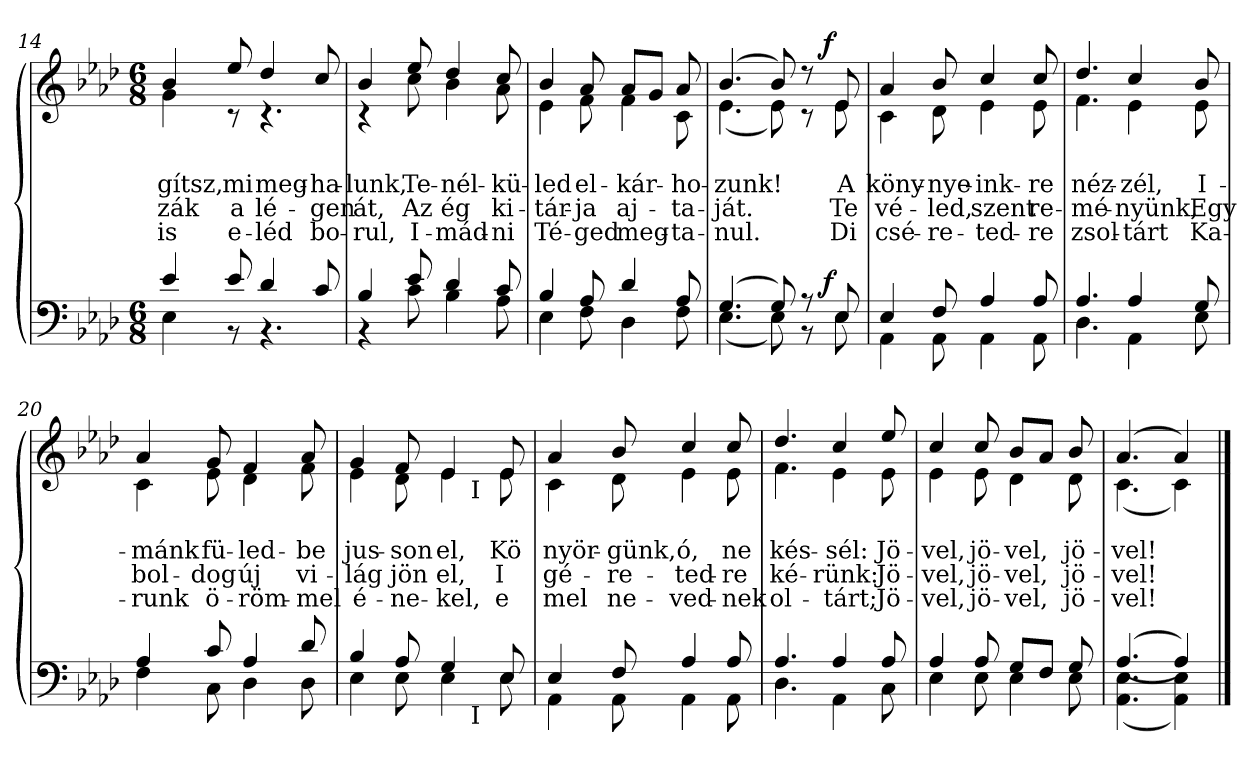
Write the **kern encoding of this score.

**kern	**dynam	**kern	**text	**text	**text	**text	**dynam
*part2	*part2	*part1	*part1	*part1	*part1	*part1	*part1
*staff2	*staff2	*staff1	*staff1	*staff1	*staff1	*staff1	*staff1
!!LO:LB:g=z
*clefF4	*	*clefG2	*	*	*	*	*
*k[b-e-a-d-]	*	*k[b-e-a-d-]	*	*	*	*	*
*A-:	*	*A-:	*	*	*	*	*
*M6/8	*	*M6/8	*	*	*	*	*
=14	=14	=14	=14	=14	=14	=14	=14
*^	*	*	*	*	*	*	*
!	!	!	!LO:TX:a:B:t=poco a poco cresc.	!	!	!	!	!
!	!	!	!	!	!LO:LY:b	!LO:LY:b	!LO:LY:b	!
*	*	*	*^	*	*	*	*	*
4e-/	4E-\	.	4b-/	4g\	.	gítsz,	zák	is	.
!	!	!	!	!	!	!LO:LY:b	!LO:LY:b	!LO:LY:b	!
8e-/	8rBB	.	8ee-/	8rc	.	mi	a	e-	.
!	!	!	!	!	!	!LO:LY:b	!LO:LY:b	!LO:LY:b	!
4d-/	4.rBB	.	4dd-/	4.rc	.	meg-	lé-	-léd	.
!	!	!	!	!	!	!LO:LY:b	!LO:LY:b	!LO:LY:b	!
8c/	.	.	8cc/	.	.	-ha-	-gen	bo-	.
=15	=15	=15	=15	=15	=15	=15	=15	=15	=15
!	!	!	!	!	!	!LO:LY:b	!LO:LY:b	!LO:LY:b	!
4B-/	4rBB	.	4b-/	4rc	.	-lunk,	át,	-rul,	.
!	!	!	!	!	!	!LO:LY:b	!LO:LY:b	!LO:LY:b	!
8e-/	8c\	.	8ee-/	8cc\	.	Te-	Az	I-	.
!	!	!	!	!	!	!LO:LY:b	!LO:LY:b	!LO:LY:b	!
4d-/	4B-\	.	4dd-/	4b-\	.	-nél-	ég	-mád-	.
!	!	!	!	!	!	!LO:LY:b	!LO:LY:b	!LO:LY:b	!
8c/	8A-\	.	8cc/	8a-\	.	-kü-	ki-	-ni	.
=16	=16	=16	=16	=16	=16	=16	=16	=16	=16
!	!	!	!	!	!	!LO:LY:b	!LO:LY:b	!LO:LY:b	!
4B-/	4E-\	.	4b-/	4e-\	.	-led	-tár-	Té-	.
!	!	!	!	!	!	!LO:LY:b	!LO:LY:b	!LO:LY:b	!
8A-/	8F\	.	8a-/	8f\	.	el-	-ja	-ged	.
!	!	!	!	!	!	!LO:LY:b	!LO:LY:b	!LO:LY:b	!
4d-/	4D-\	.	8a-/L	4f\	.	-kár-	aj-	meg-	.
.	.	.	8g/J	.	.	.	.	.	.
!	!	!	!	!	!	!LO:LY:b	!LO:LY:b	!LO:LY:b	!
8A-/	8F\	.	8a-/	8c\	.	-ho-	-ta-	-ta-	.
*	*	*	*v	*v	*	*	*	*	*
=17	=17	=17	=17	=17	=17	=17	=17	=17
*	*	*	*^	*	*	*	*	*
!	!	!	!	!	!	!LO:LY:b	!LO:LY:b	!LO:LY:b	!
*	*^	*	*	*^	*	*	*	*	*
(>4.G/	(<4.E-\	2ryy	.	(>4.b-/	(<4.e-\	2ryy	.	-zunk!	-ját.	-nul.	.
8G/)	8E-\)	.	.	8b-/)	8e-\)	.	.	.	.	.	.
8r	8r	16.ryy	.	8r	8r	16.ryy	.	.	.	.	.
!	!	!	!LO:DY:a	!	!	!	!	!	!	!	!LO:DY:a
.	.	8ryy	f	.	.	8ryy	.	.	.	.	f
!	!	!	!	!	!	!	!	!LO:LY:b	!LO:LY:b	!LO:LY:b	!
8E-/	8E-\	.	.	8e-/	8e-\	.	.	A	Te­	Di­	.
.	.	32ryy	.	.	.	32ryy	.	.	.	.	.
*	*v	*v	*	*	*	*	*	*	*	*	*
*	*	*	*v	*v	*v	*	*	*	*	*
!!LO:PB:g=z
=18	=18	=18	=18	=18	=18	=18	=18	=18
*	*^	*	*^	*	*	*	*	*
*	*	*	*	*	*^	*	*	*	*	*
!	!	!	!	!	!	!	!	!LO:LY:b	!LO:LY:b	!LO:LY:b	!
*	*v	*v	*	*	*	*	*	*	*	*	*
*	*	*	*	*v	*v	*	*	*	*	*
4E-/	4AA-\	.	4a-/	4c\	.	köny-	vé-	csé-	.
!	!	!	!	!	!	!LO:LY:b	!LO:LY:b	!LO:LY:b	!
8F/	8AA-\	.	8b-/	8d-\	.	-nye-	-led,	-re-	.
!	!	!	!	!	!	!LO:LY:b	!LO:LY:b	!LO:LY:b	!
4A-/	4AA-\	.	4cc/	4e-\	.	-ink-	szent	-ted-	.
!	!	!	!	!	!	!LO:LY:b	!LO:LY:b	!LO:LY:b	!
8A-/	8AA-\	.	8cc/	8e-\	.	-re	re-	-re	.
=19	=19	=19	=19	=19	=19	=19	=19	=19	=19
!	!	!	!	!	!	!LO:LY:b	!LO:LY:b	!LO:LY:b	!
4.A-/	4.D-\	.	4.dd-/	4.f\	.	néz-	-mé-	zsol-	.
!	!	!	!	!	!	!LO:LY:b	!LO:LY:b	!LO:LY:b	!
4A-/	4AA-\	.	4cc/	4e-\	.	-zél,	-nyünk,	-tárt	.
!	!	!	!	!	!	!LO:LY:b	!LO:LY:b	!LO:LY:b	!
8G/	8E-\	.	8b-/	8e-\	.	I-	Egy	Ka-	.
=20	=20	=20	=20	=20	=20	=20	=20	=20	=20
!	!	!	!	!	!	!LO:LY:b	!LO:LY:b	!LO:LY:b	!
4A-/	4F\	.	4a-/	4c\	.	-mánk	bol-	-runk	.
!	!	!	!	!	!	!LO:LY:b	!LO:LY:b	!LO:LY:b	!
8c/	8C\	.	8g/	8e-\	.	fü-	-dog	ö-	.
!	!	!	!	!	!	!LO:LY:b	!LO:LY:b	!LO:LY:b	!
4A-/	4D-\	.	4f/	4d-\	.	-led-	új	-röm-	.
!	!	!	!	!	!	!LO:LY:b	!LO:LY:b	!LO:LY:b	!
8d-/	8D-\	.	8a-/	8f\	.	-be	vi-	-mel	.
*	*	*	*v	*v	*	*	*	*	*
=21	=21	=21	=21	=21	=21	=21	=21	=21
*	*	*	*^	*	*	*	*	*
!	!	!	!	!	!	!LO:LY:b	!LO:LY:b	!LO:LY:b	!
*	*^	*	*	*^	*	*	*	*	*
4B-/	4E-\	2ryy	.	4g/	4e-\	2ryy	.	jus-	-lág	é-	.
!	!	!	!	!	!	!	!	!LO:LY:b	!LO:LY:b	!LO:LY:b	!
8A-/	8E-\	.	.	8f/	8d-\	.	.	-son	jön	-ne-	.
!	!	!	!	!	!	!	!	!LO:LY:b	!LO:LY:b	!LO:LY:b	!
4G/	4E-\	.	.	4e-/	4e-\	.	.	el,	el,	-kel,	.
!	!	!	!	!	!	!LO:TX:b:t=I	!	!	!	!	!
!	!	!LO:TX:b:t=I	!	!	!	!	!	!	!	!	!
.	.	4ryy	.	.	.	4ryy	.	.	.	.	.
!	!	!	!	!	!	!	!	!LO:LY:b	!LO:LY:b	!LO:LY:b	!
8E-/	8E-\	.	.	8e-/	8e-\	.	.	Kö­	I­	e­	.
*	*v	*v	*	*	*	*	*	*	*	*	*
*	*	*	*v	*v	*v	*	*	*	*	*
!!LO:LB:g=z
=22	=22	=22	=22	=22	=22	=22	=22	=22
*	*^	*	*^	*	*	*	*	*
*	*	*	*	*	*^	*	*	*	*	*
!	!	!	!	!	!	!	!	!LO:LY:b	!LO:LY:b	!LO:LY:b	!
*	*v	*v	*	*	*	*	*	*	*	*	*
*	*	*	*	*v	*v	*	*	*	*	*
4E-/	4AA-\	.	4a-/	4c\	.	nyör-	gé-	mel	.
!	!	!	!	!	!	!LO:LY:b	!LO:LY:b	!LO:LY:b	!
8F/	8AA-\	.	8b-/	8d-\	.	-günk,	-re-	ne-	.
!	!	!	!	!	!	!LO:LY:b	!LO:LY:b	!LO:LY:b	!
4A-/	4AA-\	.	4cc/	4e-\	.	ó,	-ted-	-ved-	.
!	!	!	!	!	!	!LO:LY:b	!LO:LY:b	!LO:LY:b	!
8A-/	8AA-\	.	8cc/	8e-\	.	ne	-re	-nek	.
=23	=23	=23	=23	=23	=23	=23	=23	=23	=23
!	!	!	!	!	!	!LO:LY:b	!LO:LY:b	!LO:LY:b	!
4.A-/	4.D-\	.	4.dd-/	4.f\	.	kés-	ké-	ol-	.
!	!	!	!	!	!	!LO:LY:b	!LO:LY:b	!LO:LY:b	!
4A-/	4AA-\	.	4cc/	4e-\	.	-sél:	-rünk:	-tárt;	.
!	!	!	!	!	!	!LO:LY:b	!LO:LY:b	!LO:LY:b	!
8A-/	8C\	.	8ee-/	8e-\	.	Jö-	Jö-	Jö-	.
=24	=24	=24	=24	=24	=24	=24	=24	=24	=24
!	!	!	!	!	!	!LO:LY:b	!LO:LY:b	!LO:LY:b	!
4A-/	4E-\	.	4cc/	4e-\	.	-vel,	-vel,	-vel,	.
!	!	!	!	!	!	!LO:LY:b	!LO:LY:b	!LO:LY:b	!
8A-/	8E-\	.	8cc/	8e-\	.	jö-	jö-	jö-	.
!	!	!	!	!	!	!LO:LY:b	!LO:LY:b	!LO:LY:b	!
8G/L	4E-\	.	8b-/L	4d-\	.	-vel,	-vel,	-vel,	.
8F/J	.	.	8a-/J	.	.	.	.	.	.
!	!	!	!	!	!	!LO:LY:b	!LO:LY:b	!LO:LY:b	!
8G/	8E-\	.	8b-/	8d-\	.	jö-	jö-	jö-	.
=25	=25	=25	=25	=25	=25	=25	=25	=25	=25
!	!	!	!	!	!	!LO:LY:b	!LO:LY:b	!LO:LY:b	!
(>(>4.A-/	(4.AA-\ 4.E-\	.	(>4.a-/	(<4.c\	.	-vel!	-vel!	-vel!	.
4A-/))	4AA-\ 4E-\)	.	4a-/)	4c\)	.	.	.	.	.
*v	*v	*	*	*	*	*	*	*	*
*	*	*v	*v	*	*	*	*	*
==	==	==	==	==	==	==	==
*-	*-	*-	*-	*-	*-	*-	*-
